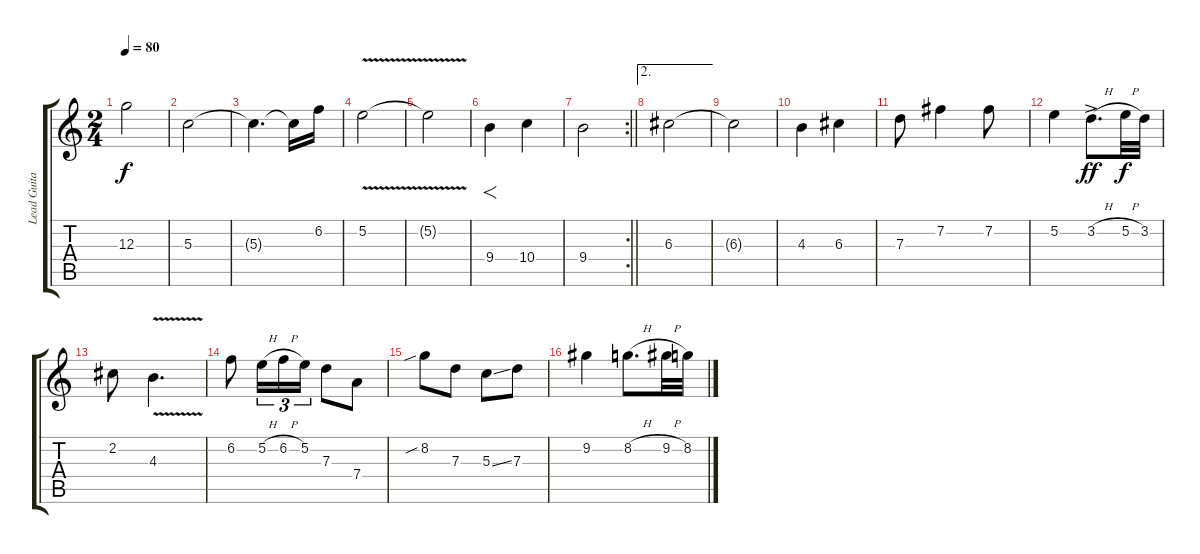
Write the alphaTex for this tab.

\track ("Lead Guitar" "Lead Guita") {instrument electricguitarjazz}
\staff {score tabs}
\tuning (E4 B3 G3 D3 A2 E2) {hide}
\ts (2 4)
\tempo 80
\clef g2
\ks c
12.3{t}.2{dy f} |
5.3.2 |
5.3{t}.4{d} 5.3{t}.16 6.2.16 |
5.2{v}.2 |
5.2{t}.2 |
9.4.4{f} 10.4.4 |
\rc 2
\barLineRight lightlight
9.4.2 |
\ae 2
6.3.2 |
6.3{t}.2 |
4.3.4 6.3.4 |
7.3.8 7.2.4 7.2.8 |
5.2.4 3.2{h ac}.8{d dy ff} 5.2{h}.32{dy f} 3.2.32 |
2.2.8 4.3{v}.4{d} |
6.2.8 5.2{h}.16{tu (3 2)} 6.2{h}.16{tu (3 2)} 5.2.16{tu (3 2)} 7.3.8 7.4.8 |
8.2{sib}.8 7.3.8 5.3{ss}.8 7.3.8 |
9.2.4 8.2{h}.8{d} 9.2{h}.32 8.2.32
